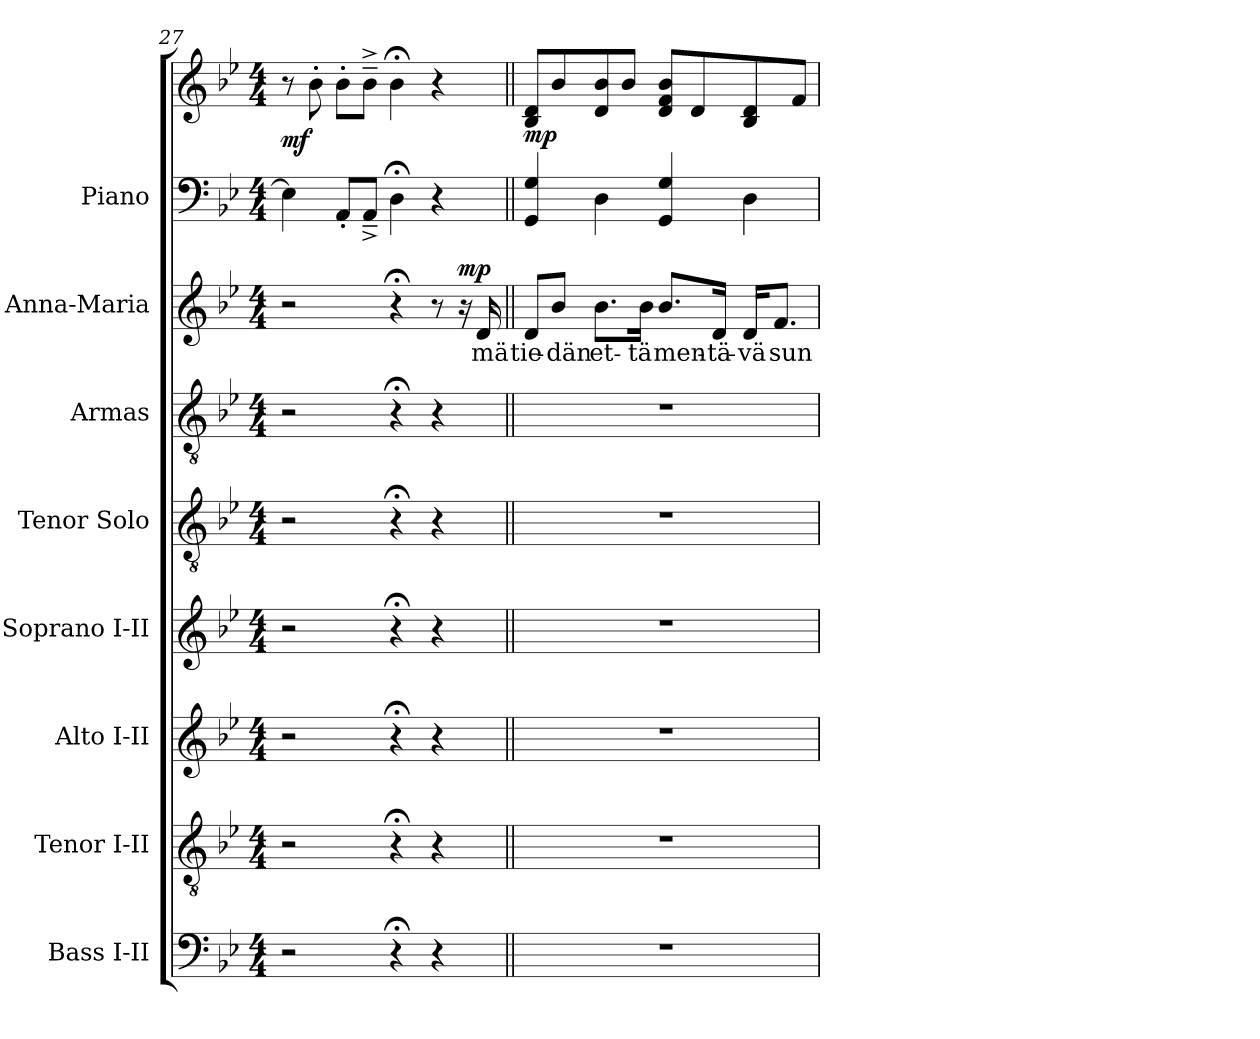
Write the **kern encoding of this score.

**kern	**kern	**kern	**kern	**kern	**kern	**kern	**text	**dynam	**kern	**kern	**dynam
*part8	*part7	*part6	*part5	*part4	*part3	*part2	*part2	*part2	*part1	*part1	*part1
*staff9	*staff8	*staff7	*staff6	*staff5	*staff4	*staff3	*staff3	*staff3	*staff2	*staff1	*staff1/2
*I"Bass I-II	*I"Tenor I-II	*I"Alto I-II	*I"Soprano I-II	*I"Tenor Solo	*I"Armas	*I"Anna-Maria	*	*	*I"Piano	*	*
*I'B.	*I'T.	*I'A.	*I'S.	*I'T. Solo	*I'Armas	*I'A-M	*	*	*I'Pno.	*	*
*clefF4	*clefGv2	*clefG2	*clefG2	*clefGv2	*clefGv2	*clefG2	*	*	*clefF4	*clefG2	*
*	*ITrd7c12	*	*	*ITrd7c12	*ITrd7c12	*	*	*	*	*	*
*k[b-e-]	*k[b-e-]	*k[b-e-]	*k[b-e-]	*k[b-e-]	*k[b-e-]	*k[b-e-]	*	*	*k[b-e-]	*k[b-e-]	*
*B-:	*B-:	*B-:	*B-:	*B-:	*B-:	*B-:	*	*	*B-:	*B-:	*
*M4/4	*M4/4	*M4/4	*M4/4	*M4/4	*M4/4	*M4/4	*	*	*M4/4	*M4/4	*
=27	=27	=27	=27	=27	=27	=27	=27	=27	=27	=27	=27
2r	2r	2r	2r	2r	2r	2r	.	.	4E-i\]	8r	mf
.	.	.	.	.	.	.	.	.	.	8b-'i\	.
.	.	.	.	.	.	.	.	.	8AA'i/L	8b-'i\L	.
.	.	.	.	.	.	.	.	.	8AA~^i/J	8b-~^i\J	.
4r;	4r;	4r;	4r;	4r;	4r;	4r;	.	.	4D;i\	4b-;i\	.
4r	4r	4r	4r	4r	4r	8r	.	.	4r	4r	.
.	.	.	.	.	.	16r	.	mp	.	.	.
!	!	!	!	!	!	!	!LO:LY:b:color=#000000	!	!	!	!
.	.	.	.	.	.	16di/	mä	.	.	.	.
=28||	=28||	=28||	=28||	=28||	=28||	=28||	=28||	=28||	=28||	=28||	=28||
*	*	*	*	*	*	*	*	*	*	*MM88	*
!	!	!	!	!	!	!	!LO:LY:b:color=#000000	!	!	!	!
1r	1r	1r	1r	1r	1r	8di/L	tie-	.	4GGi/ 4Gi	8B-i/ 8diL	mp
!	!	!	!	!	!	!	!LO:LY:b:color=#000000	!	!	!	!
.	.	.	.	.	.	8b-i/J	-dän	.	.	8b-i/	.
!	!	!	!	!	!	!	!LO:LY:b:color=#000000	!	!	!	!
.	.	.	.	.	.	8.b-i\L	et-	.	4Di\	8di/ 8b-i	.
.	.	.	.	.	.	.	.	.	.	8b-i/J	.
!	!	!	!	!	!	!	!LO:LY:b:color=#000000	!	!	!	!
.	.	.	.	.	.	16b-i\Jk	-tä	.	.	.	.
!	!	!	!	!	!	!	!LO:LY:b:color=#000000	!	!	!	!
.	.	.	.	.	.	8.b-i/L	men-	.	4GGi/ 4Gi	8di/ 8fi 8b-iL	.
.	.	.	.	.	.	.	.	.	.	8di/	.
!	!	!	!	!	!	!	!LO:LY:b:color=#000000	!	!	!	!
.	.	.	.	.	.	16di/Jk	-tä-	.	.	.	.
!	!	!	!	!	!	!	!LO:LY:b:color=#000000	!	!	!	!
.	.	.	.	.	.	16di/KL	-vä	.	4Di\	8B-i/ 8di	.
!	!	!	!	!	!	!	!LO:LY:b:color=#000000	!	!	!	!
.	.	.	.	.	.	8.fi/J	sun	.	.	.	.
.	.	.	.	.	.	.	.	.	.	8fi/J	.
=	=	=	=	=	=	=	=	=	=	=	=
*-	*-	*-	*-	*-	*-	*-	*-	*-	*-	*-	*-
